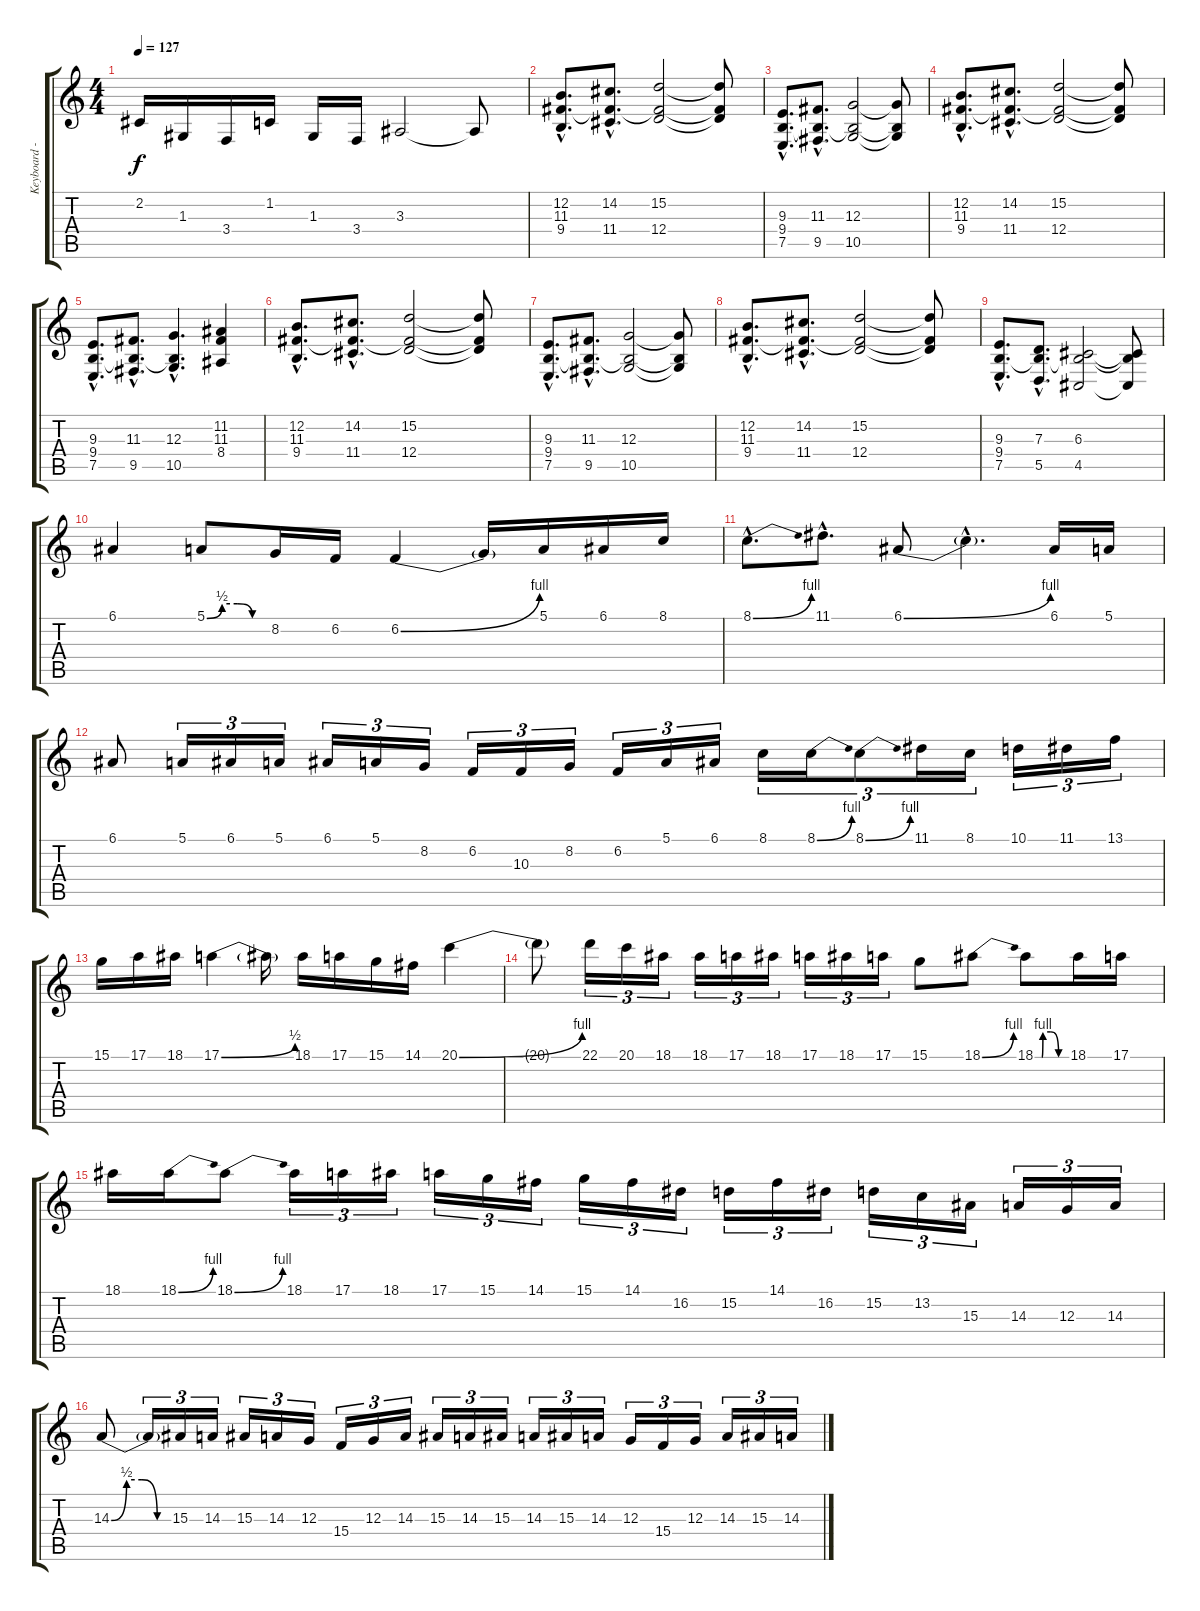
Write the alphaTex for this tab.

\track ("Keyboard - Misc. Sounds" "Keyboard -") {instrument pad2warm}
\staff {score tabs}
\tuning (E4 B3 G3 D3 A2 E2) {hide}
\ts (4 4)
\tempo 127
\clef g2
\ks c
2.2.16{dy f} 1.3.16 3.4.16 1.2.16 1.3.16 3.4.16 3.3.2 3.3{t}.8 |
(12.2{hac} 11.3{hac} 9.4{hac}).8{d volume 10 instrument churchorgan} (14.2{hac} 11.3{hac t} 11.4{hac}).8{d} (15.2 11.3{t} 12.4).2 (15.2{t} 11.3{t} 12.4{t}).8 |
(9.3{hac} 9.4{hac} 7.5{hac}).8{d} (11.3{hac} 9.4{hac t} 9.5{hac}).8{d} (12.3 9.4{t} 10.5).2 (12.3{t} 9.4{t} 10.5{t}).8 |
(12.2{hac} 11.3{hac} 9.4{hac}).8{d} (14.2{hac} 11.3{hac t} 11.4{hac}).8{d} (15.2 11.3{t} 12.4).2 (15.2{t} 11.3{t} 12.4{t}).8 |
(9.3{hac} 9.4{hac} 7.5{hac}).8{d} (11.3{hac} 9.4{hac t} 9.5{hac}).8{d} (12.3{hac} 9.4{hac t} 10.5{hac}).4{d} (11.2 11.3 8.4).4 |
(12.2{hac} 11.3{hac} 9.4{hac}).8{d} (14.2{hac} 11.3{hac t} 11.4{hac}).8{d} (15.2 11.3{t} 12.4).2 (15.2{t} 11.3{t} 12.4{t}).8 |
(9.3{hac} 9.4{hac} 7.5{hac}).8{d} (11.3{hac} 9.4{hac t} 9.5{hac}).8{d} (12.3 9.4{t} 10.5).2 (12.3{t} 9.4{t} 10.5{t}).8 |
(12.2{hac} 11.3{hac} 9.4{hac}).8{d} (14.2{hac} 11.3{hac t} 11.4{hac}).8{d} (15.2 11.3{t} 12.4).2 (15.2{t} 11.3{t} 12.4{t}).8 |
(9.3{hac} 9.4{hac} 7.5{hac}).8{d} (7.3{hac} 9.4{hac t} 5.5{hac}).8{d} (6.3 9.4{t} 4.5).2 (6.3{t} 9.4{t} 4.5{t}).8 |
6.1.4{volume 16 instrument lead2sawtooth} 5.1{be (custom 0 0 15 2 30 2 45 0 60 0)}.8 8.2.16 6.2.16 6.2{be (bend 0 0 60 4)}.4 6.2{t}.16 5.1.16 6.1.16 8.1.16 |
8.1{be (bend 0 0 60 4) hac}.8{d} 11.1{hac}.8{d} 6.1{be (bend 0 0 60 4)}.8 6.1{hac t}.4{d} 6.1.16 5.1.16 |
6.1.8 5.1.16{tu (3 2)} 6.1.16{tu (3 2)} 5.1.16{tu (3 2)} 6.1.16{tu (3 2)} 5.1.16{tu (3 2)} 8.2.16{tu (3 2)} 6.2.16{tu (3 2)} 10.3.16{tu (3 2)} 8.2.16{tu (3 2)} 6.2.16{tu (3 2)} 5.1.16{tu (3 2)} 6.1.16{tu (3 2)} 8.1.16{tu (3 2)} 8.1{be (bend 0 0 60 4)}.16{tu (3 2)} 8.1{be (bend 0 0 60 4)}.8{tu (3 2)} 11.1.16{tu (3 2)} 8.1.16{tu (3 2)} 10.1.16{tu (3 2)} 11.1.16{tu (3 2)} 13.1.16{tu (3 2)} |
15.1.16 17.1.16 18.1.16 17.1{be (bend 0 0 60 2)}.4 17.1{t}.16 18.1.16 17.1.16 15.1.16 14.1.16 20.1{be (bend 0 0 60 4)}.4 |
20.1{t}.8 22.1.16{tu (3 2)} 20.1.16{tu (3 2)} 18.1.16{tu (3 2)} 18.1.16{tu (3 2)} 17.1.16{tu (3 2)} 18.1.16{tu (3 2)} 17.1.16{tu (3 2)} 18.1.16{tu (3 2)} 17.1.16{tu (3 2)} 15.1.8 18.1{be (bend 0 0 60 4)}.8 18.1{be (custom 0 0 13 0 15 4 30 4 45 0 60 0)}.8 18.1.16 17.1.16 |
18.1.16 18.1{be (bend 0 0 60 4)}.16 18.1{be (bend 0 0 60 4)}.8 18.1.16{tu (3 2)} 17.1.16{tu (3 2)} 18.1.16{tu (3 2)} 17.1.16{tu (3 2)} 15.1.16{tu (3 2)} 14.1.16{tu (3 2)} 15.1.16{tu (3 2)} 14.1.16{tu (3 2)} 16.2.16{tu (3 2)} 15.2.16{tu (3 2)} 14.1.16{tu (3 2)} 16.2.16{tu (3 2)} 15.2.16{tu (3 2)} 13.2.16{tu (3 2)} 15.3.16{tu (3 2)} 14.3.16{tu (3 2)} 12.3.16{tu (3 2)} 14.3.16{tu (3 2)} |
14.3{be (custom 0 0 15 2 30 2 45 0 60 0)}.8 14.3{t}.16{tu (3 2)} 15.3.16{tu (3 2)} 14.3.16{tu (3 2)} 15.3.16{tu (3 2)} 14.3.16{tu (3 2)} 12.3.16{tu (3 2)} 15.4.16{tu (3 2)} 12.3.16{tu (3 2)} 14.3.16{tu (3 2)} 15.3.16{tu (3 2)} 14.3.16{tu (3 2)} 15.3.16{tu (3 2)} 14.3.16{tu (3 2)} 15.3.16{tu (3 2)} 14.3.16{tu (3 2)} 12.3.16{tu (3 2)} 15.4.16{tu (3 2)} 12.3.16{tu (3 2)} 14.3.16{tu (3 2)} 15.3.16{tu (3 2)} 14.3.16{tu (3 2)}
